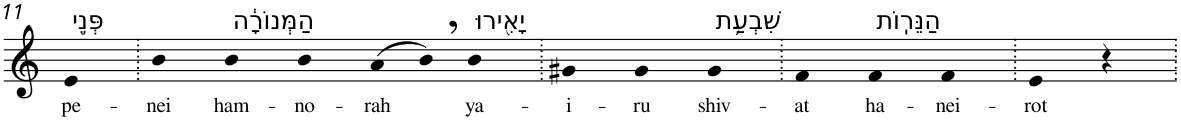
**kern	**text
*part1	*part1
*staff1	*staff1
*I"Piano	*
*I'Pno	*
!!LO:PB:g=z
*clefG2	*
*k[]	*
=11	=11
!LO:TX:a:t=פְּנֵ֣י	!
!	!LO:LY:b
4e	pe-
=12.	=12.
!	!LO:LY:b
4b	-nei
!LO:TX:a:t=הַמְּנוֹרָ֔ה	!
!	!LO:LY:b
4b	ham-
!	!LO:LY:b
4b	-no-
!	!LO:LY:b
(>8a	-rah
8b,)	.
!LO:TX:a:t=יָאִ֖ירוּ	!
!	!LO:LY:b
4b	ya-
=13.	=13.
!	!LO:LY:b
4g#X	-i-
!	!LO:LY:b
4g#	-ru
!LO:TX:a:t=שִׁבְעַ֥ת	!
!	!LO:LY:b
4g#	shiv-
=14.	=14.
!	!LO:LY:b
4f	-at
!LO:TX:a:t=הַנֵּרֽוֹת	!
!	!LO:LY:b
4f	ha-
!	!LO:LY:b
4f	-nei-
=15.	=15.
!	!LO:LY:b
4e	-rot
4r	.
=.	=.
*-	*-
